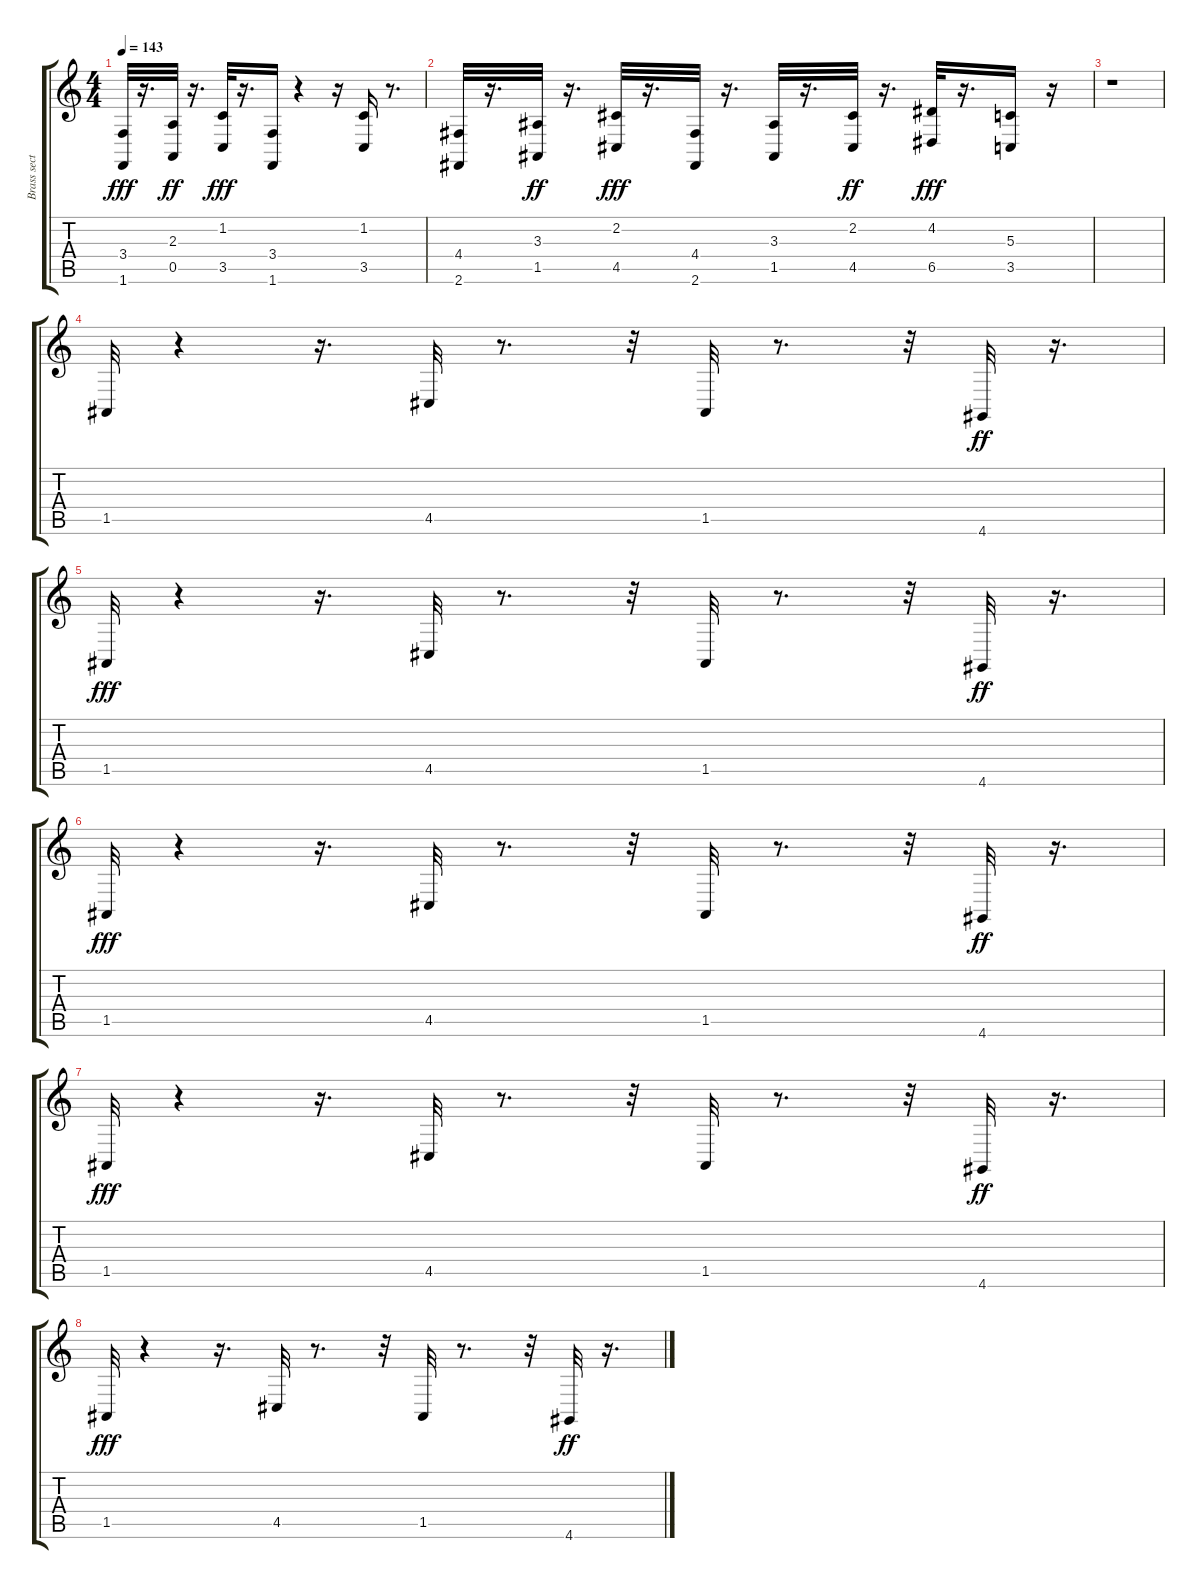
\track ("Brass section" "Brass sect") {instrument tuba}
\staff {score tabs}
\tuning (E4 B3 G3 D3 A2 E2) {hide}
\ts (4 4)
\tempo 143
\clef g2
\ks c
(3.4 1.6).32{dy fff} r.16{d} (2.3 0.5).32{dy ff} r.16{d} (1.2 3.5).32{dy fff} r.16{d} (3.4 1.6).16 r.4 r.16 (1.2 3.5).16 r.8{d} |
(4.4 2.6).32 r.16{d} (3.3 1.5).32{dy ff} r.16{d} (2.2 4.5).32{dy fff} r.16{d} (4.4 2.6).32 r.16{d} (3.3 1.5).32 r.16{d} (2.2 4.5).32{dy ff} r.16{d} (4.2 6.5).32{dy fff} r.16{d} (5.3 3.5).16 r.16 |
r.1 |
1.5.32 r.4 r.16{d} 4.5.32 r.8{d} r.32 1.5.32 r.8{d} r.32 4.6.32{dy ff} r.16{d} |
1.5.32{dy fff} r.4 r.16{d} 4.5.32 r.8{d} r.32 1.5.32 r.8{d} r.32 4.6.32{dy ff} r.16{d} |
1.5.32{dy fff} r.4 r.16{d} 4.5.32 r.8{d} r.32 1.5.32 r.8{d} r.32 4.6.32{dy ff} r.16{d} |
1.5.32{dy fff} r.4 r.16{d} 4.5.32 r.8{d} r.32 1.5.32 r.8{d} r.32 4.6.32{dy ff} r.16{d} |
1.5.32{dy fff} r.4 r.16{d} 4.5.32 r.8{d} r.32 1.5.32 r.8{d} r.32 4.6.32{dy ff} r.16{d}
